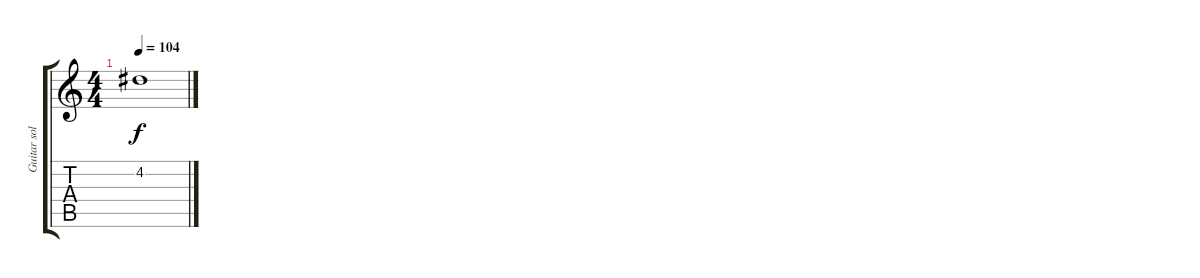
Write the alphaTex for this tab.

\track ("Guitar solo 1" "Guitar sol") {instrument overdrivenguitar}
\staff {score tabs}
\tuning (E4 B3 G3 D3 A2 D2) {hide}
\ts (4 4)
\tempo 104
\clef g2
\ks c
4.2{t}.1{dy f}
